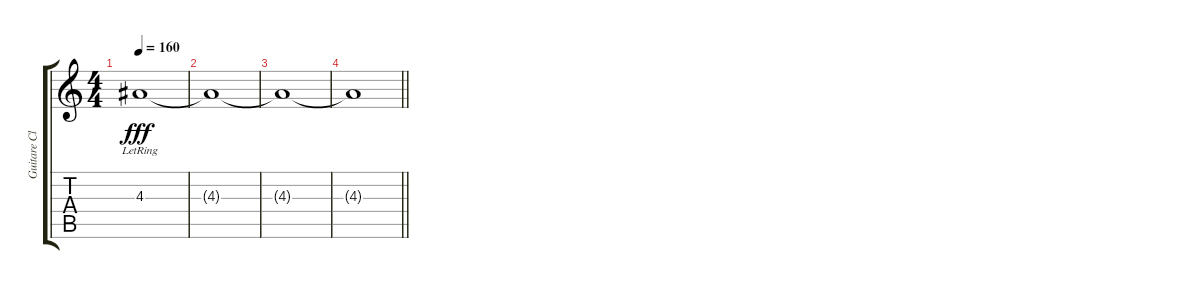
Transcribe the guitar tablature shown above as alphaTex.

\track ("Guitare Clean" "Guitare Cl") {instrument electricguitarjazz}
\staff {score tabs}
\tuning (Eb4 Bb3 Gb3 Db3 Ab2 Eb2) {hide}
\ts (4 4)
\tempo 160
\clef g2
\ks c
4.3{lr}.1{dy fff} |
4.3{t}.1 |
4.3{t}.1 |
\barLineRight lightlight
4.3{t}.1
